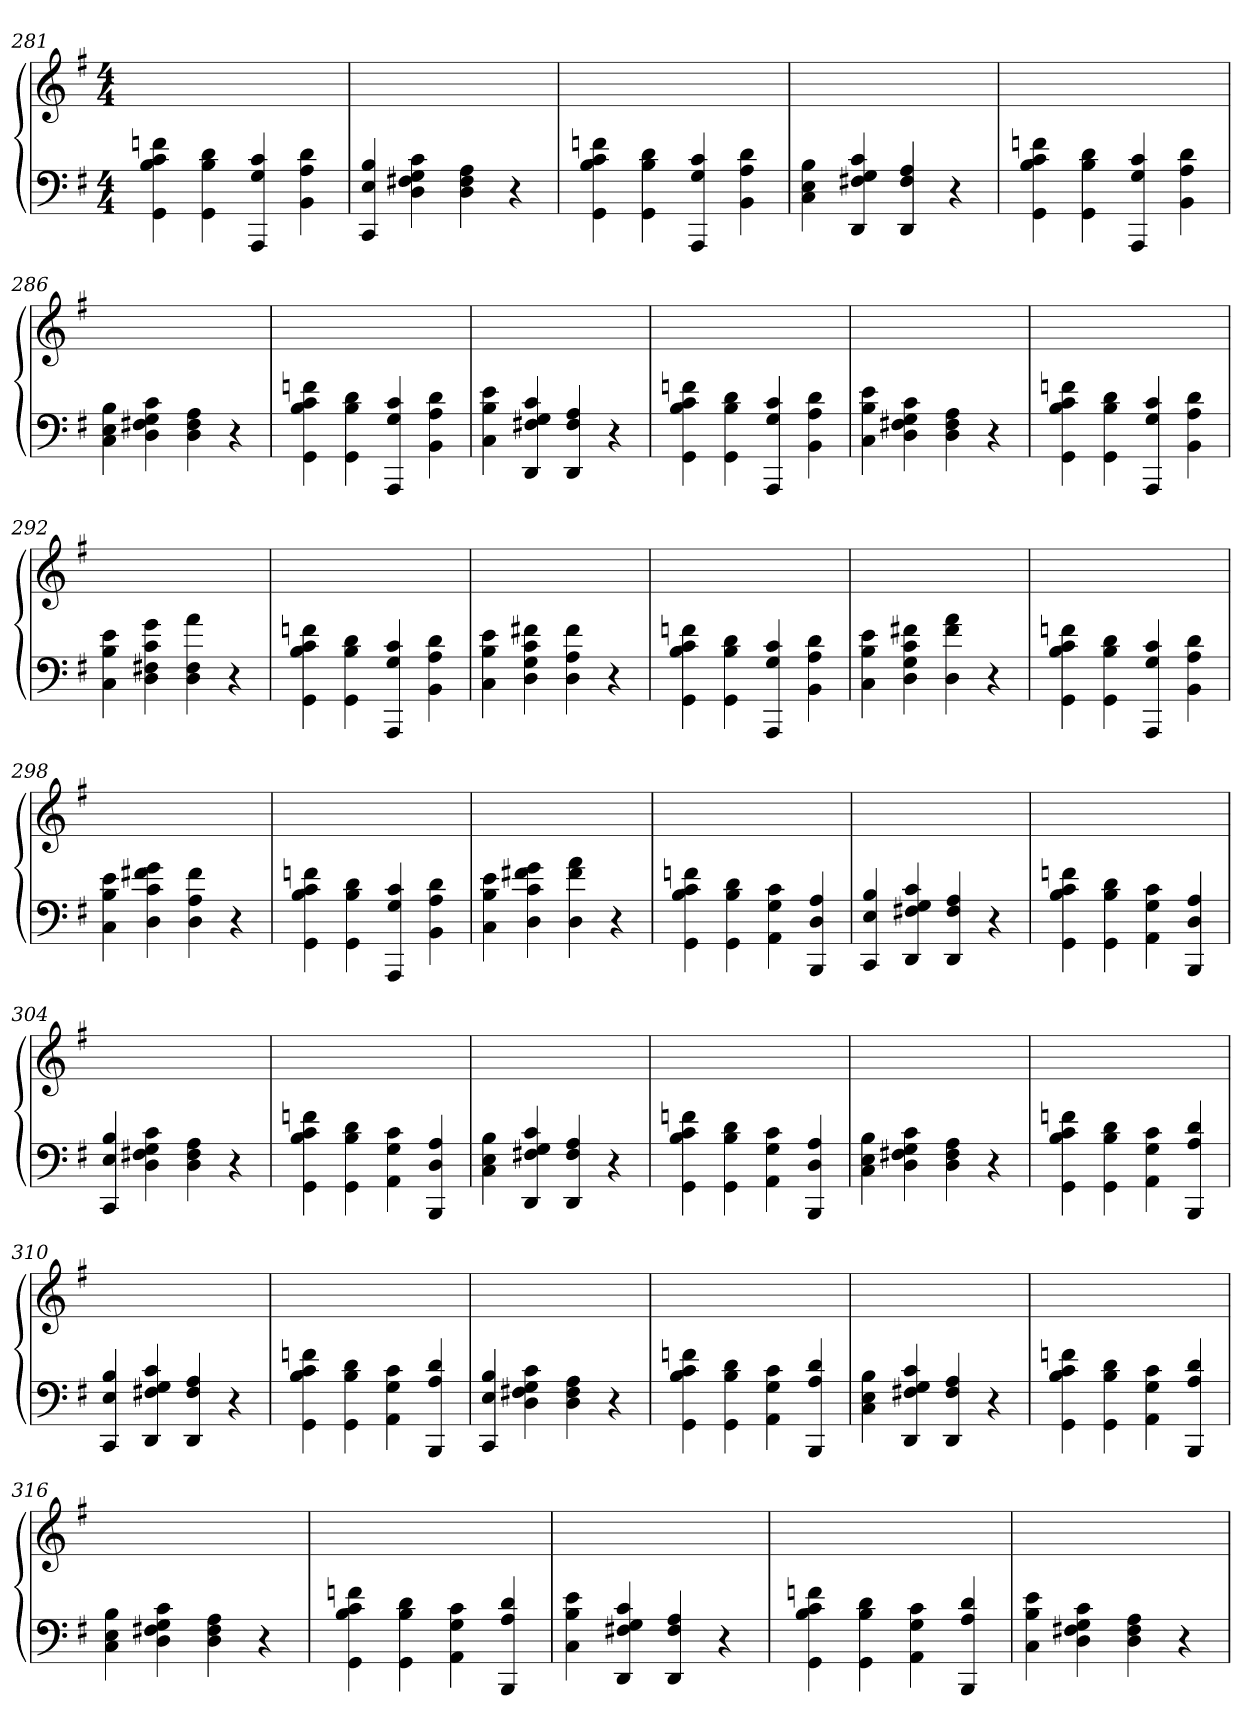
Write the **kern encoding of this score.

**kern	**kern
*part2	*part1
*staff2	*staff1
*clefF4	*clefG2
*k[f#]	*k[f#]
*G:	*G:
*M4/4	*M4/4
=281	=281
4GG 4B 4c 4fn	1ryy
4GG 4B 4d	.
4AAA 4G 4c	.
4BB 4A 4d	.
=282	=282
4CC 4E 4B	1ryy
4D 4F#X 4G 4c	.
4D 4F# 4A	.
4r	.
=283	=283
4GG 4B 4c 4fn	1ryy
4GG 4B 4d	.
4AAA 4G 4c	.
4BB 4A 4d	.
=284	=284
4C 4E 4B	1ryy
4DD 4F#X 4G 4c	.
4DD 4F# 4A	.
4r	.
=285	=285
4GG 4B 4c 4fn	1ryy
4GG 4B 4d	.
4AAA 4G 4c	.
4BB 4A 4d	.
=286	=286
4C 4E 4B	1ryy
4D 4F#X 4G 4c	.
4D 4F# 4A	.
4r	.
=287	=287
4GG 4B 4c 4fn	1ryy
4GG 4B 4d	.
4AAA 4G 4c	.
4BB 4A 4d	.
=288	=288
4C 4B 4e	1ryy
4DD 4F#X 4G 4c	.
4DD 4F# 4A	.
4r	.
=289	=289
4GG 4B 4c 4fn	1ryy
4GG 4B 4d	.
4AAA 4G 4c	.
4BB 4A 4d	.
=290	=290
4C 4B 4e	1ryy
4D 4F#X 4G 4c	.
4D 4F# 4A	.
4r	.
=291	=291
4GG 4B 4c 4fn	1ryy
4GG 4B 4d	.
4AAA 4G 4c	.
4BB 4A 4d	.
=292	=292
4C 4B 4e	1ryy
4D 4F#X 4c 4g	.
4D 4F# 4a	.
4r	.
=293	=293
4GG 4B 4c 4fn	1ryy
4GG 4B 4d	.
4AAA 4G 4c	.
4BB 4A 4d	.
=294	=294
4C 4B 4e	1ryy
4D 4G 4c 4f#X	.
4D 4A 4f#	.
4r	.
=295	=295
4GG 4B 4c 4fn	1ryy
4GG 4B 4d	.
4AAA 4G 4c	.
4BB 4A 4d	.
=296	=296
4C 4B 4e	1ryy
4D 4G 4c 4f#X	.
4D 4f# 4a	.
4r	.
=297	=297
4GG 4B 4c 4fn	1ryy
4GG 4B 4d	.
4AAA 4G 4c	.
4BB 4A 4d	.
=298	=298
4C 4B 4e	1ryy
4D 4c 4f#X 4g	.
4D 4A 4f#	.
4r	.
=299	=299
4GG 4B 4c 4fn	1ryy
4GG 4B 4d	.
4AAA 4G 4c	.
4BB 4A 4d	.
=300	=300
4C 4B 4e	1ryy
4D 4c 4f#X 4g	.
4D 4f# 4a	.
4r	.
=301	=301
4GG 4B 4c 4fn	1ryy
4GG 4B 4d	.
4AA 4G 4c	.
4BBB 4D 4A	.
=302	=302
4CC 4E 4B	1ryy
4DD 4F#X 4G 4c	.
4DD 4F# 4A	.
4r	.
=303	=303
4GG 4B 4c 4fn	1ryy
4GG 4B 4d	.
4AA 4G 4c	.
4BBB 4D 4A	.
=304	=304
4CC 4E 4B	1ryy
4D 4F#X 4G 4c	.
4D 4F# 4A	.
4r	.
=305	=305
4GG 4B 4c 4fn	1ryy
4GG 4B 4d	.
4AA 4G 4c	.
4BBB 4D 4A	.
=306	=306
4C 4E 4B	1ryy
4DD 4F#X 4G 4c	.
4DD 4F# 4A	.
4r	.
=307	=307
4GG 4B 4c 4fn	1ryy
4GG 4B 4d	.
4AA 4G 4c	.
4BBB 4D 4A	.
=308	=308
4C 4E 4B	1ryy
4D 4F#X 4G 4c	.
4D 4F# 4A	.
4r	.
=309	=309
4GG 4B 4c 4fn	1ryy
4GG 4B 4d	.
4AA 4G 4c	.
4BBB 4A 4d	.
=310	=310
4CC 4E 4B	1ryy
4DD 4F#X 4G 4c	.
4DD 4F# 4A	.
4r	.
=311	=311
4GG 4B 4c 4fn	1ryy
4GG 4B 4d	.
4AA 4G 4c	.
4BBB 4A 4d	.
=312	=312
4CC 4E 4B	1ryy
4D 4F#X 4G 4c	.
4D 4F# 4A	.
4r	.
=313	=313
4GG 4B 4c 4fn	1ryy
4GG 4B 4d	.
4AA 4G 4c	.
4BBB 4A 4d	.
=314	=314
4C 4E 4B	1ryy
4DD 4F#X 4G 4c	.
4DD 4F# 4A	.
4r	.
=315	=315
4GG 4B 4c 4fn	1ryy
4GG 4B 4d	.
4AA 4G 4c	.
4BBB 4A 4d	.
=316	=316
4C 4E 4B	1ryy
4D 4F#X 4G 4c	.
4D 4F# 4A	.
4r	.
=317	=317
4GG 4B 4c 4fn	1ryy
4GG 4B 4d	.
4AA 4G 4c	.
4BBB 4A 4d	.
=318	=318
4C 4B 4e	1ryy
4DD 4F#X 4G 4c	.
4DD 4F# 4A	.
4r	.
=319	=319
4GG 4B 4c 4fn	1ryy
4GG 4B 4d	.
4AA 4G 4c	.
4BBB 4A 4d	.
=320	=320
4C 4B 4e	1ryy
4D 4F#X 4G 4c	.
4D 4F# 4A	.
4r	.
=	=
*-	*-
